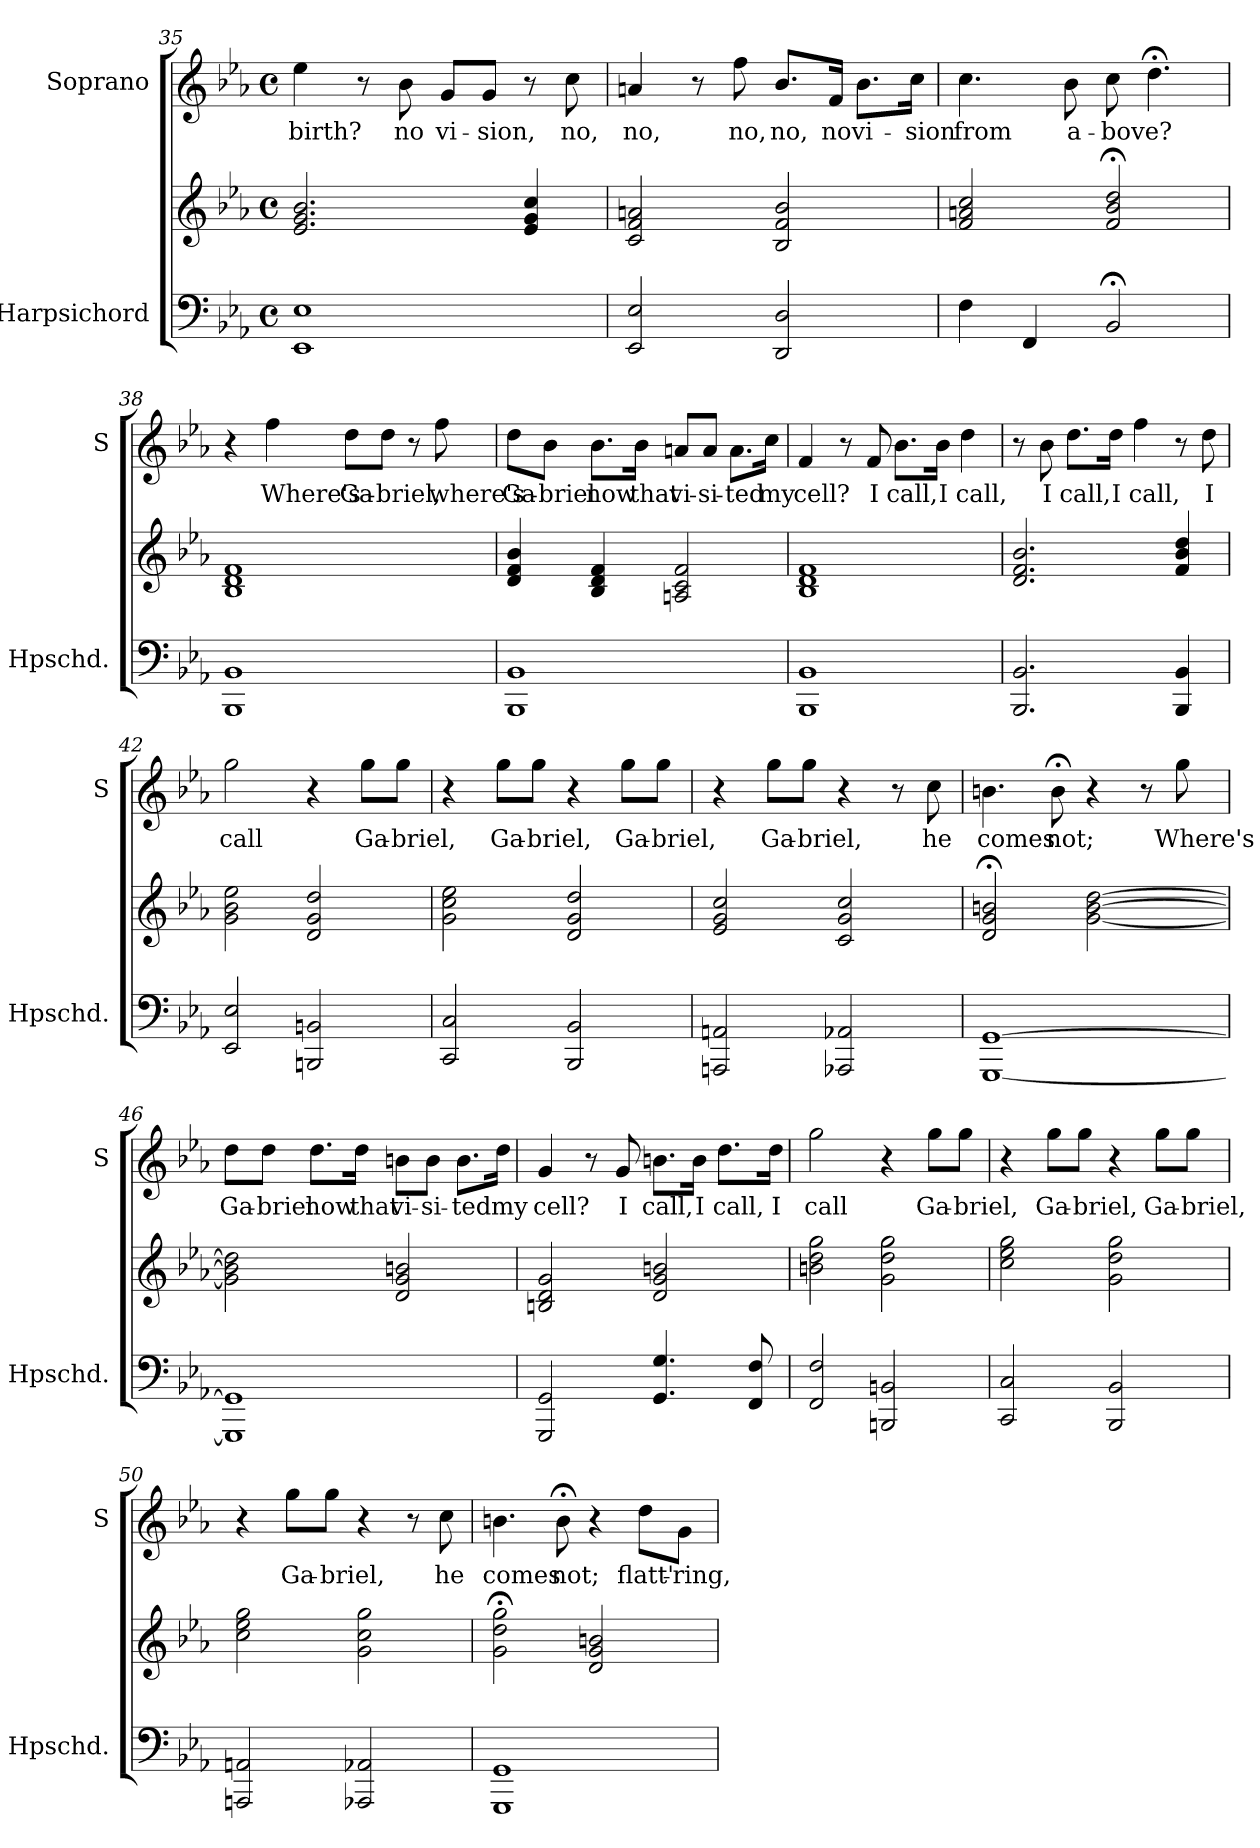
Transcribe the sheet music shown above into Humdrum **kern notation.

**kern	**kern	**kern	**text
*part2	*part2	*part1	*part1
*staff3	*staff2	*staff1	*staff1
*I"Harpsichord	*	*I"Soprano	*
*I'Hpschd.	*	*I'S	*
!!LO:LB:g=z
*clefF4	*clefG2	*clefG2	*
*k[b-e-a-]	*k[b-e-a-]	*k[b-e-a-]	*
*E-:	*E-:	*E-:	*
*M4/4	*M4/4	*M4/4	*
*met(c)	*met(c)	*met(c)	*
=35	=35	=35	=35
!	!	!	!LO:LY:b
1EE- 1E-	2.e-/ 2.g/ 2.b-/	4ee-\	birth?
.	.	8r	.
!	!	!	!LO:LY:b
.	.	8b-\	no
!	!	!	!LO:LY:b
.	.	8g/L	vi-
!	!	!	!LO:LY:b
.	.	8g/J	-sion,
.	4e-/ 4g/ 4cc/	8r	.
!	!	!	!LO:LY:b
.	.	8cc\	no,
=36	=36	=36	=36
!	!	!	!LO:LY:b
2EE-/ 2E-/	2c/ 2f/ 2an/	4an/	no,
.	.	8r	.
!	!	!	!LO:LY:b
.	.	8ff\	no,
!	!	!	!LO:LY:b
2DD/ 2D/	2B-/ 2f/ 2b-/	8.b-/L	no,
!	!	!	!LO:LY:b
.	.	16f/Jk	no
!	!	!	!LO:LY:b
.	.	8.b-\L	vi-
!	!	!	!LO:LY:b
.	.	16cc\Jk	-sion
=37	=37	=37	=37
!	!	!	!LO:LY:b
4F\	2f/ 2an/ 2cc/	4.cc\	from
4FF/	.	.	.
!	!	!	!LO:LY:b
.	.	8b-\	a-
!	!	!	!LO:LY:b
2BB-;</	2f/;< 2b-/;< 2dd/;<	8cc\	-bove?
.	.	4.dd;<\	.
=38	=38	=38	=38
1BBB- 1BB-	1B- 1d 1f	4r	.
!	!	!	!LO:LY:b
.	.	4ff\	Where's
!	!	!	!LO:LY:b
.	.	8dd\L	Ga-
!	!	!	!LO:LY:b
.	.	8dd\J	-briel,
.	.	8r	.
!	!	!	!LO:LY:b
.	.	8ff\	where's
!!LO:LB:g=z
=39	=39	=39	=39
!	!	!	!LO:LY:b
1BBB- 1BB-	4d/ 4f/ 4b-/	8dd\L	Ga-
!	!	!	!LO:LY:b
.	.	8b-\J	-briel
!	!	!	!LO:LY:b
.	4B-/ 4d/ 4f/	8.b-\L	now
!	!	!	!LO:LY:b
.	.	16b-\Jk	that
!	!	!	!LO:LY:b
.	2An/ 2c/ 2f/	8an/L	vi-
!	!	!	!LO:LY:b
.	.	8a/J	-si-
!	!	!	!LO:LY:b
.	.	8.a\L	-ted
!	!	!	!LO:LY:b
.	.	16cc\Jk	my
=40	=40	=40	=40
!	!	!	!LO:LY:b
1BBB- 1BB-	1B- 1d 1f	4f/	cell?
.	.	8r	.
!	!	!	!LO:LY:b
.	.	8f/	I
!	!	!	!LO:LY:b
.	.	8.b-\L	call,
!	!	!	!LO:LY:b
.	.	16b-\Jk	I
!	!	!	!LO:LY:b
.	.	4dd\	call,
=41	=41	=41	=41
2.BBB-/ 2.BB-/	2.d/ 2.f/ 2.b-/	8r	.
!	!	!	!LO:LY:b
.	.	8b-\	I
!	!	!	!LO:LY:b
.	.	8.dd\L	call,
!	!	!	!LO:LY:b
.	.	16dd\Jk	I
!	!	!	!LO:LY:b
.	.	4ff\	call,
4BBB-/ 4BB-/	4f/ 4b-/ 4dd/	8r	.
!	!	!	!LO:LY:b
.	.	8dd\	I
=42	=42	=42	=42
!	!	!	!LO:LY:b
2EE-/ 2E-/	2g\ 2b-\ 2ee-\	2gg\	call
2BBBn/ 2BBn/	2d/ 2g/ 2dd/	4r	.
!	!	!	!LO:LY:b
.	.	8gg\L	Ga-
!	!	!	!LO:LY:b
.	.	8gg\J	-briel,
!!LO:PB:g=z
=43	=43	=43	=43
2CC/ 2C/	2g\ 2cc\ 2ee-\	4r	.
!	!	!	!LO:LY:b
.	.	8gg\L	Ga-
!	!	!	!LO:LY:b
.	.	8gg\J	-briel,
2BBB-/ 2BB-/	2d/ 2g/ 2dd/	4r	.
!	!	!	!LO:LY:b
.	.	8gg\L	Ga-
!	!	!	!LO:LY:b
.	.	8gg\J	-briel,
=44	=44	=44	=44
2AAAn/ 2AAn/	2e-/ 2g/ 2cc/	4r	.
!	!	!	!LO:LY:b
.	.	8gg\L	Ga-
!	!	!	!LO:LY:b
.	.	8gg\J	-briel,
2AAA-X/ 2AA-X/	2c/ 2g/ 2cc/	4r	.
.	.	8r	.
!	!	!	!LO:LY:b
.	.	8cc\	he
=45	=45	=45	=45
!	!	!	!LO:LY:b
[1GGG [1GG	2d/;< 2g/;< 2bn/;<	4.bn\	comes
!	!	!	!LO:LY:b
.	.	8b;<\	not;
.	[2g\ [2b\ [2dd\	4r	.
.	.	8r	.
!	!	!	!LO:LY:b
.	.	8gg\	Where's
=46	=46	=46	=46
!	!	!	!LO:LY:b
1GGG] 1GG]	2g\] 2b\] 2dd\]	8dd\L	Ga-
!	!	!	!LO:LY:b
.	.	8dd\J	-briel
!	!	!	!LO:LY:b
.	.	8.dd\L	now
!	!	!	!LO:LY:b
.	.	16dd\Jk	that
!	!	!	!LO:LY:b
.	2d/ 2g/ 2bn/	8bn\L	vi-
!	!	!	!LO:LY:b
.	.	8b\J	-si-
!	!	!	!LO:LY:b
.	.	8.b\L	-ted
!	!	!	!LO:LY:b
.	.	16dd\Jk	my
!!LO:LB:g=z
=47	=47	=47	=47
!	!	!	!LO:LY:b
2GGG/ 2GG/	2Bn/ 2d/ 2g/	4g/	cell?
.	.	8r	.
!	!	!	!LO:LY:b
.	.	8g/	I
!	!	!	!LO:LY:b
4.GG/ 4.G/	2d/ 2g/ 2bn/	8.bn\L	call,
!	!	!	!LO:LY:b
.	.	16b\Jk	I
!	!	!	!LO:LY:b
.	.	8.dd\L	call,
8FF/ 8F/	.	.	.
!	!	!	!LO:LY:b
.	.	16dd\Jk	I
=48	=48	=48	=48
!	!	!	!LO:LY:b
2FF/ 2F/	2bn\ 2dd\ 2gg\	2gg\	call
2BBBn/ 2BBn/	2g\ 2dd\ 2gg\	4r	.
!	!	!	!LO:LY:b
.	.	8gg\L	Ga-
!	!	!	!LO:LY:b
.	.	8gg\J	-briel,
=49	=49	=49	=49
2CC/ 2C/	2cc\ 2ee-\ 2gg\	4r	.
!	!	!	!LO:LY:b
.	.	8gg\L	Ga-
!	!	!	!LO:LY:b
.	.	8gg\J	-briel,
2BBB-/ 2BB-/	2g\ 2dd\ 2gg\	4r	.
!	!	!	!LO:LY:b
.	.	8gg\L	Ga-
!	!	!	!LO:LY:b
.	.	8gg\J	-briel,
=50	=50	=50	=50
2AAAn/ 2AAn/	2cc\ 2ee-\ 2gg\	4r	.
!	!	!	!LO:LY:b
.	.	8gg\L	Ga-
!	!	!	!LO:LY:b
.	.	8gg\J	-briel,
2AAA-X/ 2AA-X/	2g\ 2cc\ 2gg\	4r	.
.	.	8r	.
!	!	!	!LO:LY:b
.	.	8cc\	he
!!LO:LB:g=z
=51	=51	=51	=51
!	!	!	!LO:LY:b
1GGG 1GG	2g\;< 2dd\;< 2gg\;<	4.bn\	comes
!	!	!	!LO:LY:b
.	.	8b;<\	not;
.	2d/ 2g/ 2bn/	4r	.
!	!	!	!LO:LY:b
.	.	8dd\L	flatt'-
!	!	!	!LO:LY:b
.	.	8g\J	-ring,
=	=	=	=
*-	*-	*-	*-
